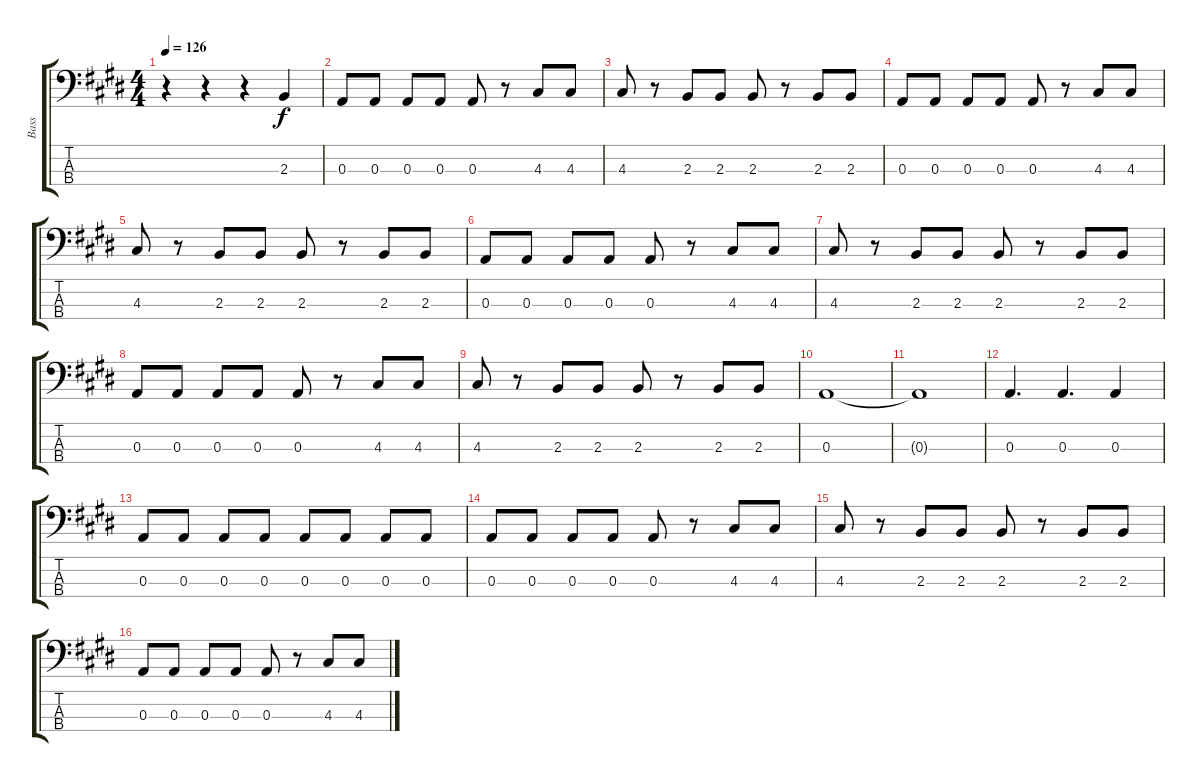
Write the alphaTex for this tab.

\track ("Bass" "Bass") {instrument electricbasspick}
\staff {score tabs}
\tuning (G2 D2 A1 E1) {hide}
\ts (4 4)
\tempo 126
\clef f4
\ks e
r.4{dy f} r.4 r.4 2.3.4 |
0.3.8 0.3.8 0.3.8 0.3.8 0.3.8 r.8 4.3.8 4.3.8 |
4.3.8 r.8 2.3.8 2.3.8 2.3.8 r.8 2.3.8 2.3.8 |
0.3.8 0.3.8 0.3.8 0.3.8 0.3.8 r.8 4.3.8 4.3.8 |
4.3.8 r.8 2.3.8 2.3.8 2.3.8 r.8 2.3.8 2.3.8 |
0.3.8 0.3.8 0.3.8 0.3.8 0.3.8 r.8 4.3.8 4.3.8 |
4.3.8 r.8 2.3.8 2.3.8 2.3.8 r.8 2.3.8 2.3.8 |
0.3.8 0.3.8 0.3.8 0.3.8 0.3.8 r.8 4.3.8 4.3.8 |
4.3.8 r.8 2.3.8 2.3.8 2.3.8 r.8 2.3.8 2.3.8 |
0.3.1 |
0.3{t}.1 |
0.3.4{d} 0.3.4{d} 0.3.4 |
0.3.8 0.3.8 0.3.8 0.3.8 0.3.8 0.3.8 0.3.8 0.3.8 |
0.3.8 0.3.8 0.3.8 0.3.8 0.3.8 r.8 4.3.8 4.3.8 |
4.3.8 r.8 2.3.8 2.3.8 2.3.8 r.8 2.3.8 2.3.8 |
0.3.8 0.3.8 0.3.8 0.3.8 0.3.8 r.8 4.3.8 4.3.8
